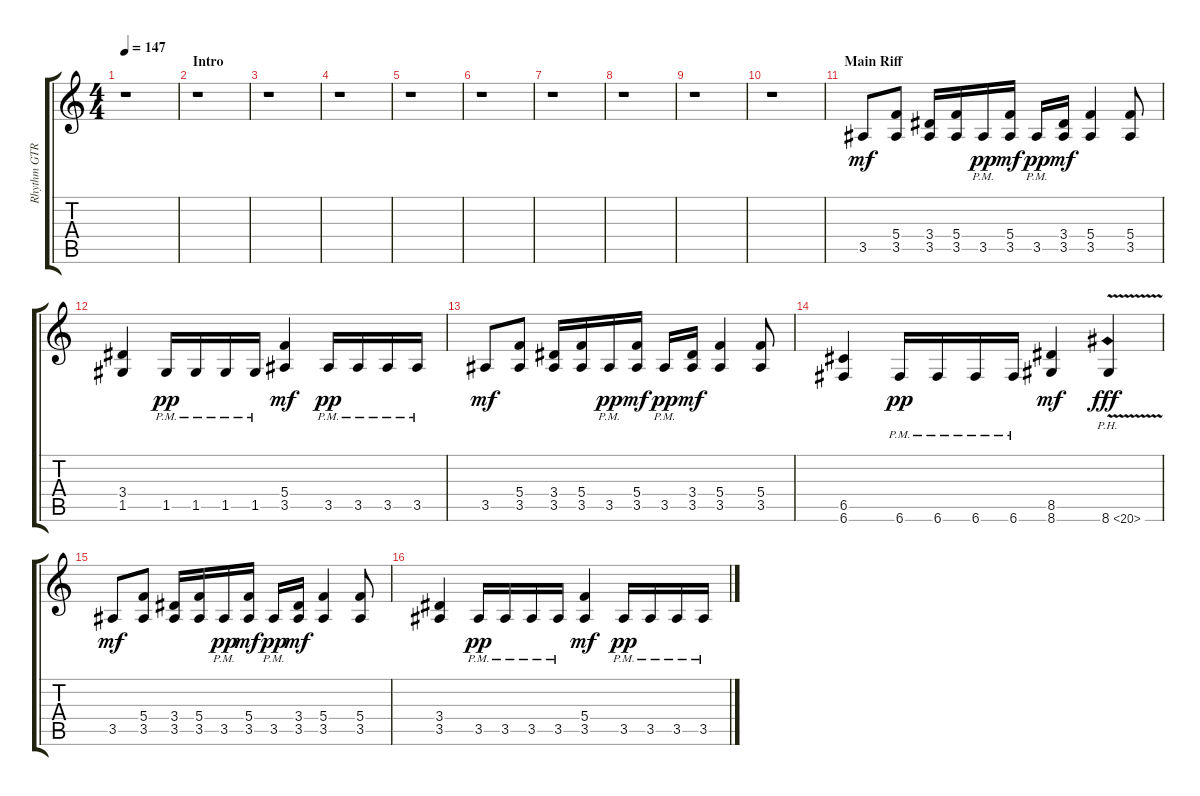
\track ("Rhythm GTR 1" "Rhythm GTR") {instrument overdrivenguitar}
\staff {score tabs}
\tuning (D4 A3 F3 C3 G2 C2) {hide}
\ts (4 4)
\tempo 147
\clef g2
\ks aminor
r.1{dy mf instrument overdrivenguitar} |
\section ("" "Intro")
r.1 |
r.1 |
r.1 |
r.1 |
r.1 |
r.1 |
r.1 |
r.1 |
r.1 |
\section ("" "Main Riff")
3.5.8 (5.4 3.5).8 (3.4 3.5).16 (5.4 3.5).16 3.5{pm}.16{dy pp} (5.4 3.5).16{dy mf} 3.5{pm}.16{dy pp} (3.4 3.5).16{dy mf} (5.4 3.5).4 (5.4 3.5).8 |
(3.4 1.5).4 1.5{pm}.16{dy pp} 1.5{pm}.16 1.5{pm}.16 1.5{pm}.16 (5.4 3.5).4{dy mf} 3.5{pm}.16{dy pp} 3.5{pm}.16 3.5{pm}.16 3.5{pm}.16 |
3.5.8{dy mf} (5.4 3.5).8 (3.4 3.5).16 (5.4 3.5).16 3.5{pm}.16{dy pp} (5.4 3.5).16{dy mf} 3.5{pm}.16{dy pp} (3.4 3.5).16{dy mf} (5.4 3.5).4 (5.4 3.5).8 |
(6.5 6.6).4 6.6{pm}.16{dy pp} 6.6{pm}.16 6.6{pm}.16 6.6{pm}.16 (8.5 8.6).4{dy mf} 8.6{ph 12 v}.4{dy fff} |
3.5.8{dy mf} (5.4 3.5).8 (3.4 3.5).16 (5.4 3.5).16 3.5{pm}.16{dy pp} (5.4 3.5).16{dy mf} 3.5{pm}.16{dy pp} (3.4 3.5).16{dy mf} (5.4 3.5).4 (5.4 3.5).8 |
(3.4 3.5).4 3.5{pm}.16{dy pp} 3.5{pm}.16 3.5{pm}.16 3.5{pm}.16 (5.4 3.5).4{dy mf} 3.5{pm}.16{dy pp} 3.5{pm}.16 3.5{pm}.16 3.5{pm}.16
